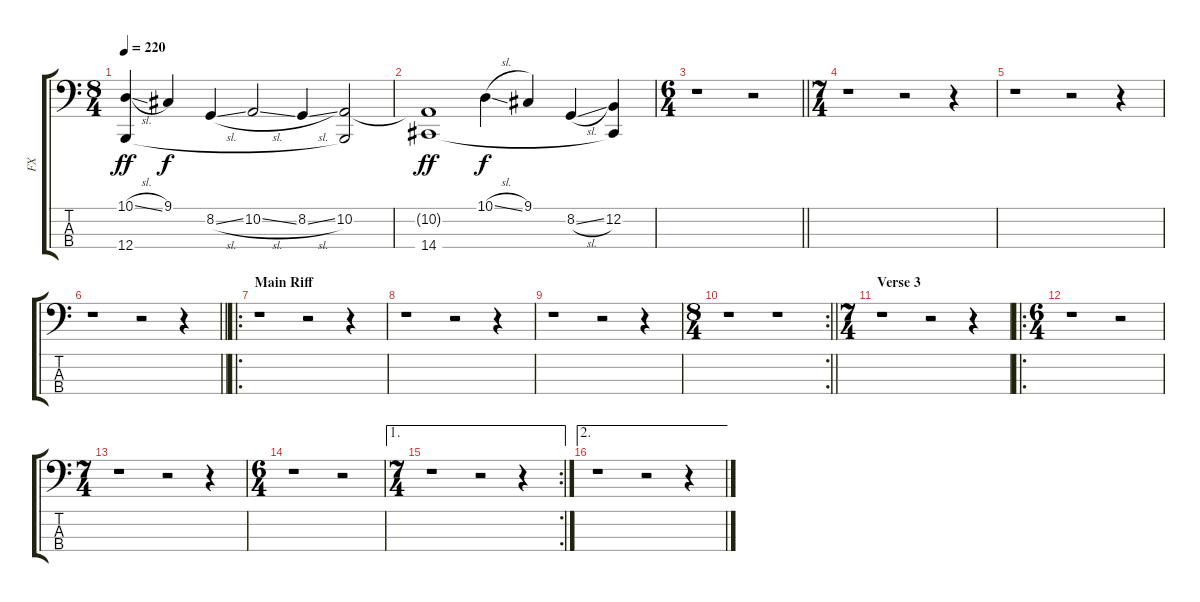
\track ("FX" "FX") {instrument lead1square}
\staff {score tabs}
\tuning (E2 B1 Gb1 B0) {hide}
\ts (8 4)
\tempo 220
\clef f4
\ks c
(10.1{sl} 12.4).4{dy ff} 9.1.4{dy f} 8.2{sl}.4 10.2{sl}.2 8.2{sl}.4 (10.2 12.4{t}).2 |
(10.2{t} 14.4).1{dy ff} 10.1{sl}.4{dy f} 9.1.4 8.2{sl}.4 (12.2 14.4{t}).4 |
\ts (6 4)
\barLineRight lightlight
r.1 r.2 |
\ts (7 4)
r.1 r.2 r.4 |
r.1 r.2 r.4 |
\barLineRight lightlight
r.1 r.2 r.4 |
\ro
\section ("" "Main Riff")
r.1 r.2 r.4 |
r.1 r.2 r.4 |
r.1 r.2 r.4 |
\rc 2
\ts (8 4)
\barLineRight lightlight
r.1 r.1 |
\ts (7 4)
\section ("" "Verse 3")
r.1 r.2 r.4 |
\ro
\ts (6 4)
r.1 r.2 |
\ts (7 4)
r.1 r.2 r.4 |
\ts (6 4)
r.1 r.2 |
\ae 1
\rc 2
\ts (7 4)
r.1 r.2 r.4 |
\ae 2
r.1 r.2 r.4
